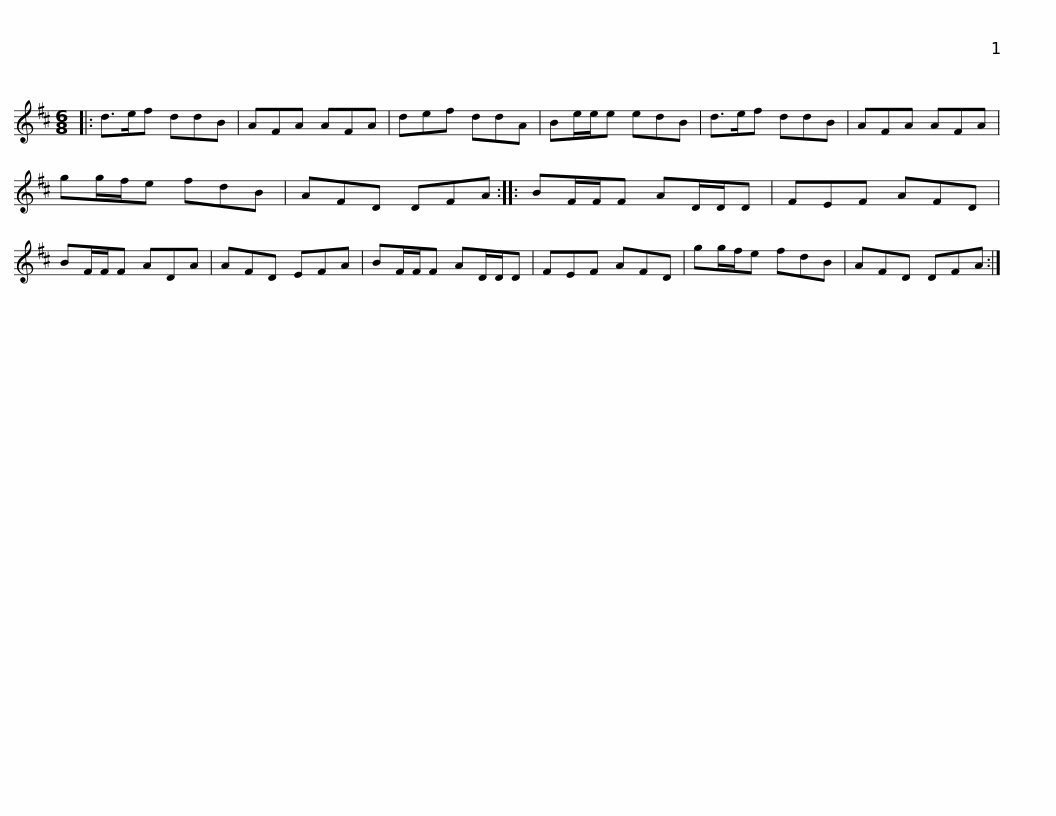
X:1
L:1/8
M:6/8
I:linebreak $
K:D
V:1 treble
V:1
|: d>ef ddB | AFA AFA | def ddA | Be/e/e edB | d>ef ddB | %5
 AFA AFA |$ gg/f/e fdB | AFD DFA :: BF/F/F AD/D/D | FEF AFD | %10
 BF/F/F ADA | AFD EFA |$ BF/F/F AD/D/D | FEF AFD | gg/f/e fdB | %15
 AFD DFA :| %16
